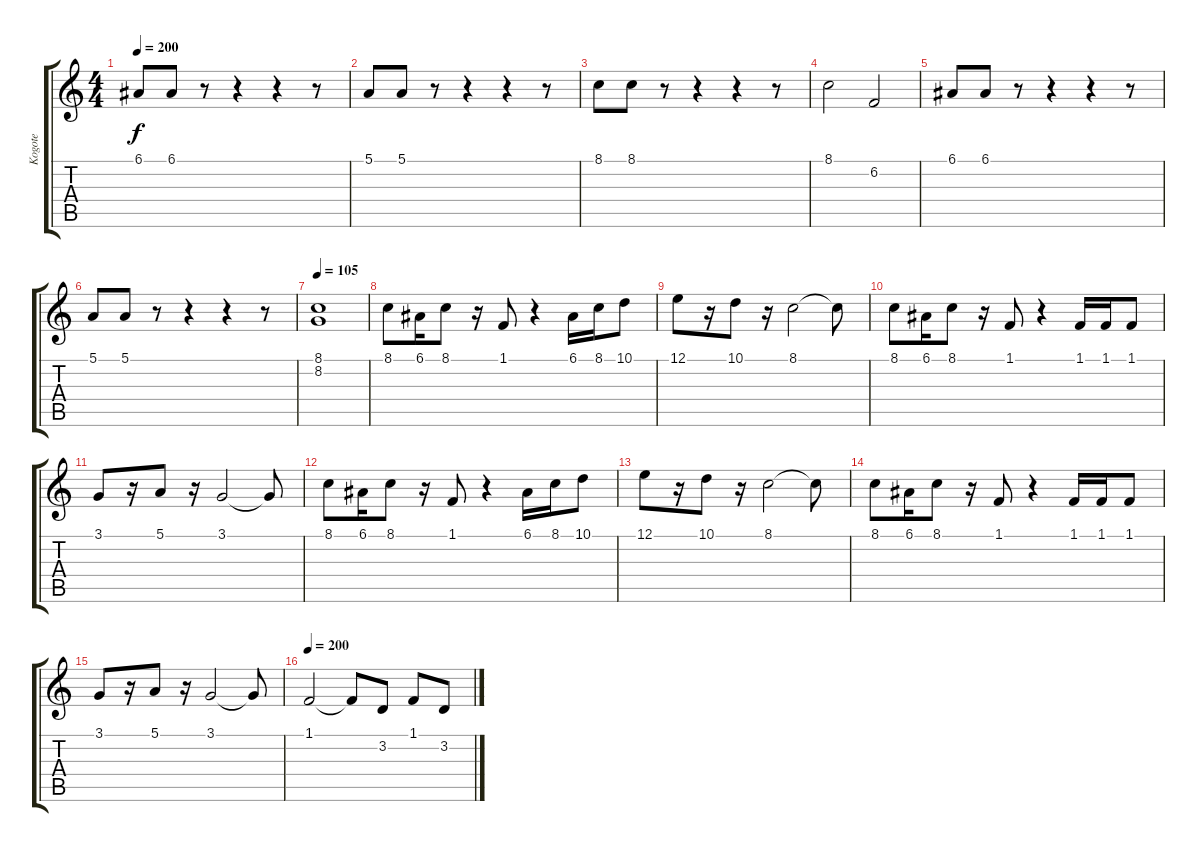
\track ("Kogote" "Kogote") {instrument brasssection}
\staff {score tabs}
\tuning (E4 B3 G3 D3 A2 E2) {hide}
\ts (4 4)
\tempo 200
\clef g2
\ks c
6.1.8{dy f} 6.1.8 r.8 r.4 r.4 r.8 |
5.1.8 5.1.8 r.8 r.4 r.4 r.8 |
8.1.8 8.1.8 r.8 r.4 r.4 r.8 |
8.1.2 6.2.2 |
6.1.8 6.1.8 r.8 r.4 r.4 r.8 |
5.1.8 5.1.8 r.8 r.4 r.4 r.8 |
\tempo 105
(8.1 8.2).1 |
8.1.8 6.1.16 8.1.8 r.16 1.1.8 r.4 6.1.16 8.1.16 10.1.8 |
12.1.8 r.16 10.1.8 r.16 8.1.2 8.1{t}.8 |
8.1.8 6.1.16 8.1.8 r.16 1.1.8 r.4 1.1.16 1.1.16 1.1.8 |
3.1.8 r.16 5.1.8 r.16 3.1.2 3.1{t}.8 |
8.1.8 6.1.16 8.1.8 r.16 1.1.8 r.4 6.1.16 8.1.16 10.1.8 |
12.1.8 r.16 10.1.8 r.16 8.1.2 8.1{t}.8 |
8.1.8 6.1.16 8.1.8 r.16 1.1.8 r.4 1.1.16 1.1.16 1.1.8 |
3.1.8 r.16 5.1.8 r.16 3.1.2 3.1{t}.8 |
\tempo 200
1.1.2 1.1{t}.8 3.2.8 1.1.8 3.2.8
